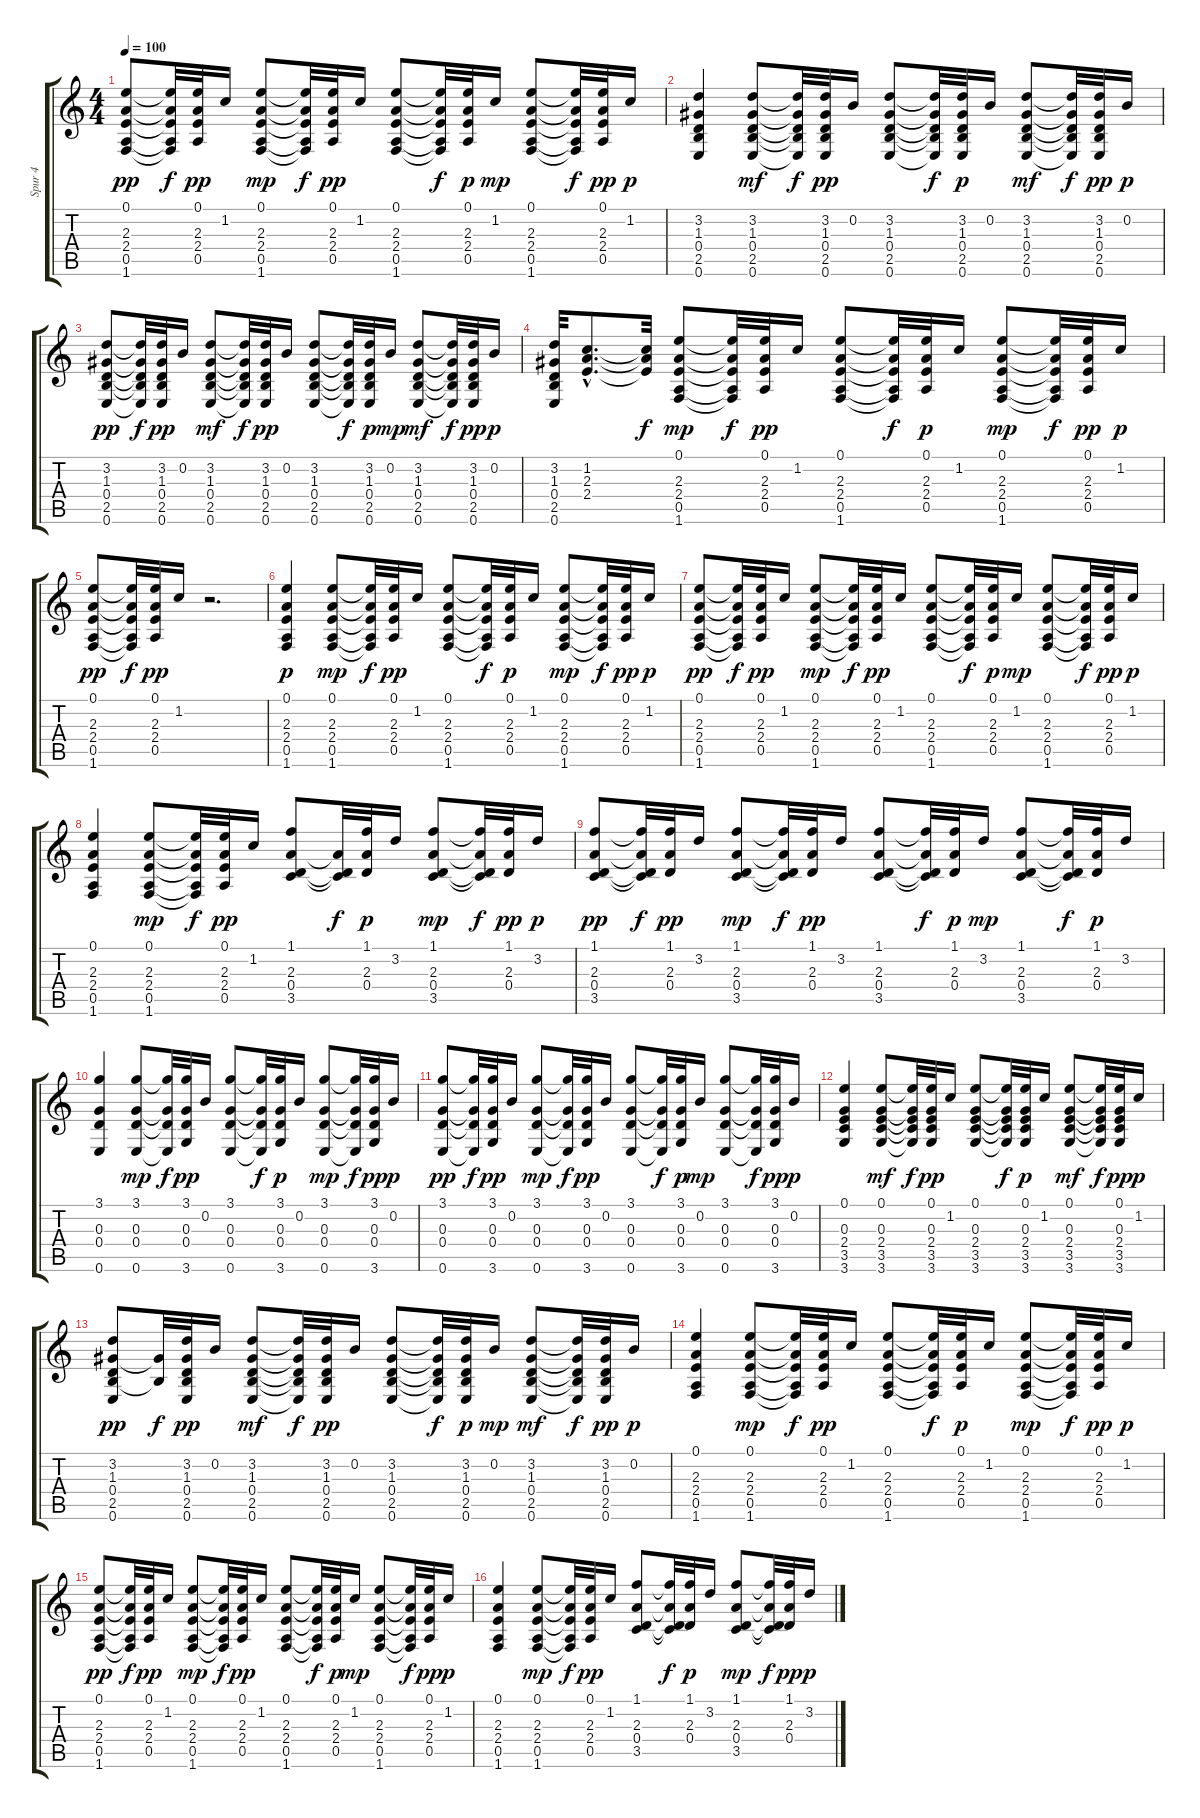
\track ("Spur 4" "Spur 4") {instrument acousticguitarsteel}
\staff {score tabs}
\tuning (E4 B3 G3 D3 A2 E2) {hide}
\ts (4 4)
\tempo 100
\clef g2
\ks c
(0.1 2.3 2.4 0.5 1.6).8{dy pp} (0.1{t} 2.3{t} 2.4{t} 0.5{t} 1.6{t}).32{dy f} (0.1 2.3 2.4 0.5).32{dy pp} 1.2.16 (0.1 2.3 2.4 0.5 1.6).8{dy mp} (0.1{t} 2.3{t} 2.4{t} 0.5{t} 1.6{t}).32{dy f} (0.1 2.3 2.4 0.5).32{dy pp} 1.2.16 (0.1 2.3 2.4 0.5 1.6).8 (0.1{t} 2.3{t} 2.4{t} 0.5{t} 1.6{t}).32{dy f} (0.1 2.3 2.4 0.5).32{dy p} 1.2.16{dy mp} (0.1 2.3 2.4 0.5 1.6).8 (0.1{t} 2.3{t} 2.4{t} 0.5{t} 1.6{t}).32{dy f} (0.1 2.3 2.4 0.5).32{dy pp} 1.2.16{dy p} |
(3.2 1.3 0.4 2.5 0.6).4 (3.2 1.3 0.4 2.5 0.6).8{dy mf} (3.2{t} 1.3{t} 0.4{t} 2.5{t} 0.6{t}).32{dy f} (3.2 1.3 0.4 2.5 0.6).32{dy pp} 0.2.16 (3.2 1.3 0.4 2.5 0.6).8 (3.2{t} 1.3{t} 0.4{t} 2.5{t} 0.6{t}).32{dy f} (3.2 1.3 0.4 2.5 0.6).32{dy p} 0.2.16 (3.2 1.3 0.4 2.5 0.6).8{dy mf} (3.2{t} 1.3{t} 0.4{t} 2.5{t} 0.6{t}).32{dy f} (3.2 1.3 0.4 2.5 0.6).32{dy pp} 0.2.16{dy p} |
(3.2 1.3 0.4 2.5 0.6).8{dy pp} (3.2{t} 1.3{t} 0.4{t} 2.5{t} 0.6{t}).32{dy f} (3.2 1.3 0.4 2.5 0.6).32{dy pp} 0.2.16 (3.2 1.3 0.4 2.5 0.6).8{dy mf} (3.2{t} 1.3{t} 0.4{t} 2.5{t} 0.6{t}).32{dy f} (3.2 1.3 0.4 2.5 0.6).32{dy pp} 0.2.16 (3.2 1.3 0.4 2.5 0.6).8 (3.2{t} 1.3{t} 0.4{t} 2.5{t} 0.6{t}).32{dy f} (3.2 1.3 0.4 2.5 0.6).32{dy p} 0.2.16{dy mp} (3.2 1.3 0.4 2.5 0.6).8{dy mf} (3.2{t} 1.3{t} 0.4{t} 2.5{t} 0.6{t}).32{dy f} (3.2 1.3 0.4 2.5 0.6).32{dy pp} 0.2.16{dy p} |
(3.2 1.3 0.4 2.5 0.6).32 (1.2{hac} 2.3{hac} 2.4{hac}).8{d} (1.2{t} 2.3{t} 2.4{t}).32{dy f} (0.1 2.3 2.4 0.5 1.6).8{dy mp} (0.1{t} 2.3{t} 2.4{t} 0.5{t} 1.6{t}).32{dy f} (0.1 2.3 2.4 0.5).32{dy pp} 1.2.16 (0.1 2.3 2.4 0.5 1.6).8 (0.1{t} 2.3{t} 2.4{t} 0.5{t} 1.6{t}).32{dy f} (0.1 2.3 2.4 0.5).32{dy p} 1.2.16 (0.1 2.3 2.4 0.5 1.6).8{dy mp} (0.1{t} 2.3{t} 2.4{t} 0.5{t} 1.6{t}).32{dy f} (0.1 2.3 2.4 0.5).32{dy pp} 1.2.16{dy p} |
(0.1 2.3 2.4 0.5 1.6).8{dy pp} (0.1{t} 2.3{t} 2.4{t} 0.5{t} 1.6{t}).32{dy f} (0.1 2.3 2.4 0.5).32{dy pp} 1.2.16 r.2{d} |
(0.1 2.3 2.4 0.5 1.6).4{dy p} (0.1 2.3 2.4 0.5 1.6).8{dy mp} (0.1{t} 2.3{t} 2.4{t} 0.5{t} 1.6{t}).32{dy f} (0.1 2.3 2.4 0.5).32{dy pp} 1.2.16 (0.1 2.3 2.4 0.5 1.6).8 (0.1{t} 2.3{t} 2.4{t} 0.5{t} 1.6{t}).32{dy f} (0.1 2.3 2.4 0.5).32{dy p} 1.2.16 (0.1 2.3 2.4 0.5 1.6).8{dy mp} (0.1{t} 2.3{t} 2.4{t} 0.5{t} 1.6{t}).32{dy f} (0.1 2.3 2.4 0.5).32{dy pp} 1.2.16{dy p} |
(0.1 2.3 2.4 0.5 1.6).8{dy pp} (0.1{t} 2.3{t} 2.4{t} 0.5{t} 1.6{t}).32{dy f} (0.1 2.3 2.4 0.5).32{dy pp} 1.2.16 (0.1 2.3 2.4 0.5 1.6).8{dy mp} (0.1{t} 2.3{t} 2.4{t} 0.5{t} 1.6{t}).32{dy f} (0.1 2.3 2.4 0.5).32{dy pp} 1.2.16 (0.1 2.3 2.4 0.5 1.6).8 (0.1{t} 2.3{t} 2.4{t} 0.5{t} 1.6{t}).32{dy f} (0.1 2.3 2.4 0.5).32{dy p} 1.2.16{dy mp} (0.1 2.3 2.4 0.5 1.6).8 (0.1{t} 2.3{t} 2.4{t} 0.5{t} 1.6{t}).32{dy f} (0.1 2.3 2.4 0.5).32{dy pp} 1.2.16{dy p} |
(0.1 2.3 2.4 0.5 1.6).4 (0.1 2.3 2.4 0.5 1.6).8{dy mp} (0.1{t} 2.3{t} 2.4{t} 0.5{t} 1.6{t}).32{dy f} (0.1 2.3 2.4 0.5).32{dy pp} 1.2.16 (1.1 2.3 0.4 3.5).8 (2.3{t} 0.4{t} 3.5{t}).32{dy f} (1.1 2.3 0.4).32{dy p} 3.2.16 (1.1 2.3 0.4 3.5).8{dy mp} (1.1{t} 2.3{t} 0.4{t} 3.5{t}).32{dy f} (1.1 2.3 0.4).32{dy pp} 3.2.16{dy p} |
(1.1 2.3 0.4 3.5).8{dy pp} (1.1{t} 2.3{t} 0.4{t} 3.5{t}).32{dy f} (1.1 2.3 0.4).32{dy pp} 3.2.16 (1.1 2.3 0.4 3.5).8{dy mp} (1.1{t} 2.3{t} 0.4{t} 3.5{t}).32{dy f} (1.1 2.3 0.4).32{dy pp} 3.2.16 (1.1 2.3 0.4 3.5).8 (1.1{t} 2.3{t} 0.4{t} 3.5{t}).32{dy f} (1.1 2.3 0.4).32{dy p} 3.2.16{dy mp} (1.1 2.3 0.4 3.5).8 (1.1{t} 2.3{t} 0.4{t} 3.5{t}).32{dy f} (1.1 2.3 0.4).32{dy p} 3.2.16 |
(3.1 0.3 0.4 0.6).4 (3.1 0.3 0.4 0.6).8{dy mp} (3.1{t} 0.3{t} 0.4{t} 0.6{t}).32{dy f} (3.1 0.3 0.4 3.6).32{dy pp} 0.2.16 (3.1 0.3 0.4 0.6).8 (3.1{t} 0.3{t} 0.4{t} 0.6{t}).32{dy f} (3.1 0.3 0.4 3.6).32{dy p} 0.2.16 (3.1 0.3 0.4 0.6).8{dy mp} (3.1{t} 0.3{t} 0.4{t} 0.6{t}).32{dy f} (3.1 0.3 0.4 3.6).32{dy pp} 0.2.16{dy p} |
(3.1 0.3 0.4 0.6).8{dy pp} (3.1{t} 0.3{t} 0.4{t} 0.6{t}).32{dy f} (3.1 0.3 0.4 3.6).32{dy pp} 0.2.16 (3.1 0.3 0.4 0.6).8{dy mp} (3.1{t} 0.3{t} 0.4{t} 0.6{t}).32{dy f} (3.1 0.3 0.4 3.6).32{dy pp} 0.2.16 (3.1 0.3 0.4 0.6).8 (3.1{t} 0.3{t} 0.4{t} 0.6{t}).32{dy f} (3.1 0.3 0.4 3.6).32{dy p} 0.2.16{dy mp} (3.1 0.3 0.4 0.6).8 (3.1{t} 0.3{t} 0.4{t} 0.6{t}).32{dy f} (3.1 0.3 0.4 3.6).32{dy pp} 0.2.16{dy p} |
(0.1 0.3 2.4 3.5 3.6).4 (0.1 0.3 2.4 3.5 3.6).8{dy mf} (0.1{t} 0.3{t} 2.4{t} 3.5{t} 3.6{t}).32{dy f} (0.1 0.3 2.4 3.5 3.6).32{dy pp} 1.2.16 (0.1 0.3 2.4 3.5 3.6).8 (0.1{t} 0.3{t} 2.4{t} 3.5{t} 3.6{t}).32{dy f} (0.1 0.3 2.4 3.5 3.6).32{dy p} 1.2.16 (0.1 0.3 2.4 3.5 3.6).8{dy mf} (0.1{t} 0.3{t} 2.4{t} 3.5{t} 3.6{t}).32{dy f} (0.1 0.3 2.4 3.5 3.6).32{dy pp} 1.2.16{dy p} |
(3.2 1.3 0.4 2.5 0.6).8{dy pp} (1.3{t} 2.5{t}).32{dy f} (3.2 1.3 0.4 2.5 0.6).32{dy pp} 0.2.16 (3.2 1.3 0.4 2.5 0.6).8{dy mf} (3.2{t} 1.3{t} 0.4{t} 2.5{t} 0.6{t}).32{dy f} (3.2 1.3 0.4 2.5 0.6).32{dy pp} 0.2.16 (3.2 1.3 0.4 2.5 0.6).8 (3.2{t} 1.3{t} 0.4{t} 2.5{t} 0.6{t}).32{dy f} (3.2 1.3 0.4 2.5 0.6).32{dy p} 0.2.16{dy mp} (3.2 1.3 0.4 2.5 0.6).8{dy mf} (3.2{t} 1.3{t} 0.4{t} 2.5{t} 0.6{t}).32{dy f} (3.2 1.3 0.4 2.5 0.6).32{dy pp} 0.2.16{dy p} |
(0.1 2.3 2.4 0.5 1.6).4 (0.1 2.3 2.4 0.5 1.6).8{dy mp} (0.1{t} 2.3{t} 2.4{t} 0.5{t} 1.6{t}).32{dy f} (0.1 2.3 2.4 0.5).32{dy pp} 1.2.16 (0.1 2.3 2.4 0.5 1.6).8 (0.1{t} 2.3{t} 2.4{t} 0.5{t} 1.6{t}).32{dy f} (0.1 2.3 2.4 0.5).32{dy p} 1.2.16 (0.1 2.3 2.4 0.5 1.6).8{dy mp} (0.1{t} 2.3{t} 2.4{t} 0.5{t} 1.6{t}).32{dy f} (0.1 2.3 2.4 0.5).32{dy pp} 1.2.16{dy p} |
(0.1 2.3 2.4 0.5 1.6).8{dy pp} (0.1{t} 2.3{t} 2.4{t} 0.5{t} 1.6{t}).32{dy f} (0.1 2.3 2.4 0.5).32{dy pp} 1.2.16 (0.1 2.3 2.4 0.5 1.6).8{dy mp} (0.1{t} 2.3{t} 2.4{t} 0.5{t} 1.6{t}).32{dy f} (0.1 2.3 2.4 0.5).32{dy pp} 1.2.16 (0.1 2.3 2.4 0.5 1.6).8 (0.1{t} 2.3{t} 2.4{t} 0.5{t} 1.6{t}).32{dy f} (0.1 2.3 2.4 0.5).32{dy p} 1.2.16{dy mp} (0.1 2.3 2.4 0.5 1.6).8 (0.1{t} 2.3{t} 2.4{t} 0.5{t} 1.6{t}).32{dy f} (0.1 2.3 2.4 0.5).32{dy pp} 1.2.16{dy p} |
(0.1 2.3 2.4 0.5 1.6).4 (0.1 2.3 2.4 0.5 1.6).8{dy mp} (0.1{t} 2.3{t} 2.4{t} 0.5{t} 1.6{t}).32{dy f} (0.1 2.3 2.4 0.5).32{dy pp} 1.2.16 (1.1 2.3 0.4 3.5).8 (1.1{t} 2.3{t} 0.4{t} 3.5{t}).32{dy f} (1.1 2.3 0.4).32{dy p} 3.2.16 (1.1 2.3 0.4 3.5).8{dy mp} (1.1{t} 2.3{t} 0.4{t} 3.5{t}).32{dy f} (1.1 2.3 0.4).32{dy pp} 3.2.16{dy p}
